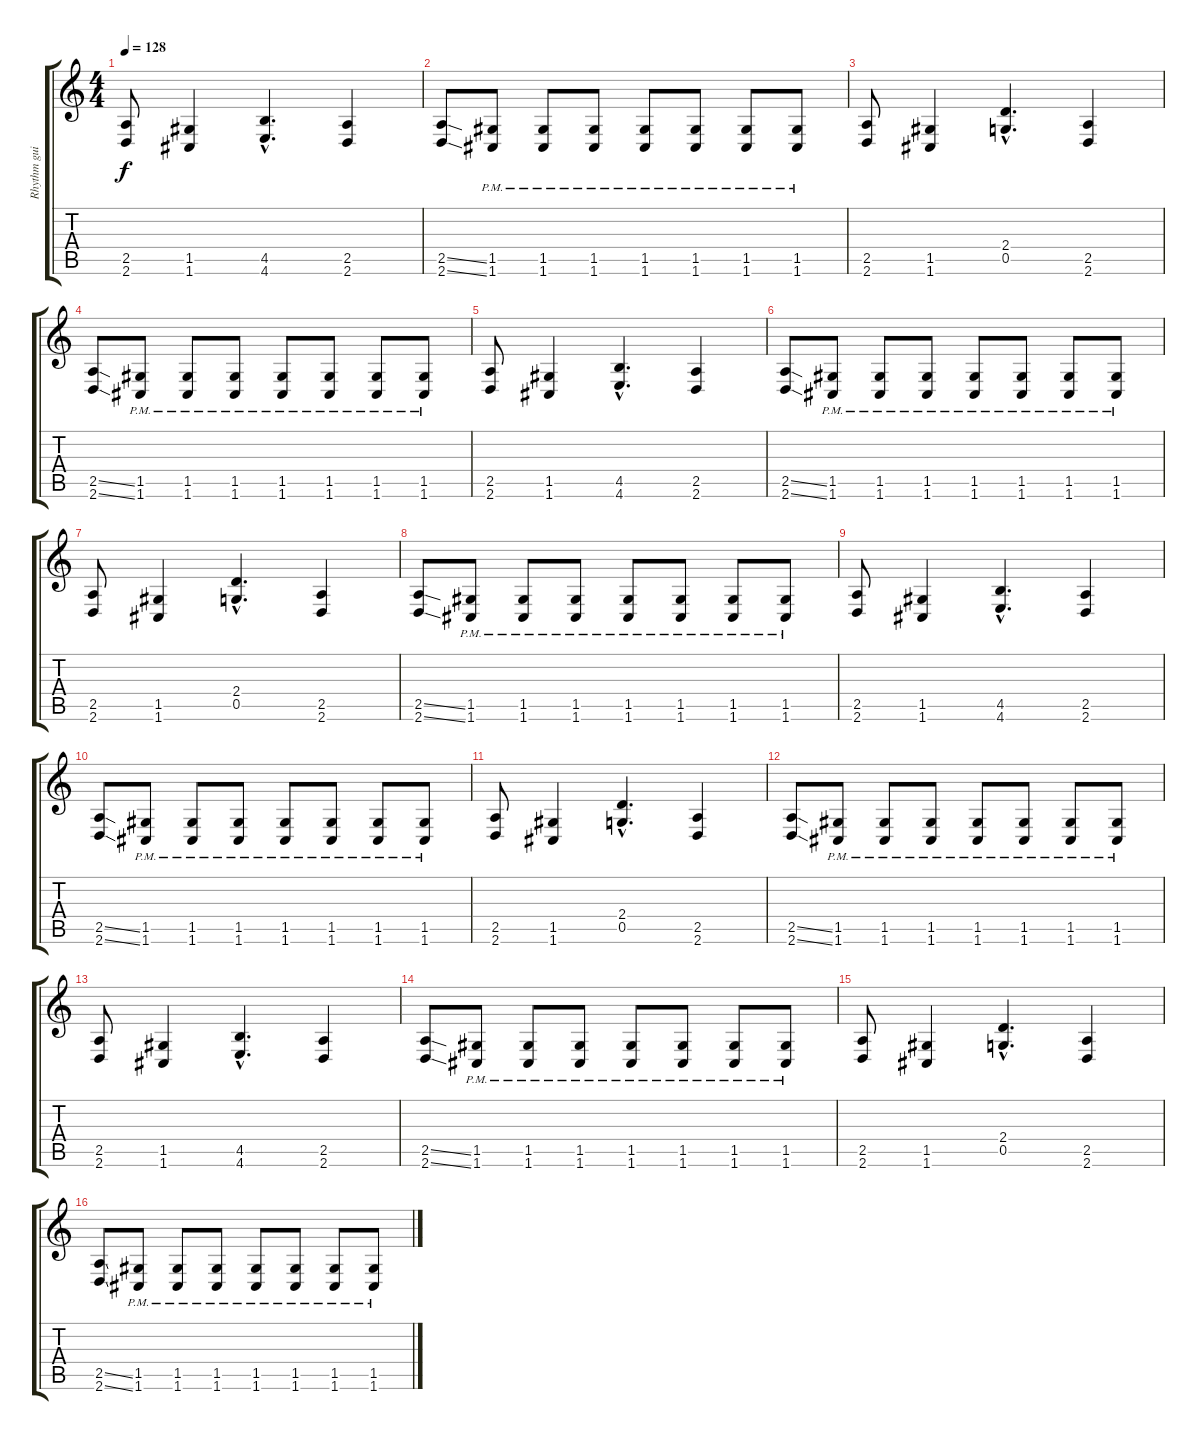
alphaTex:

\track ("Rhythm guitar" "Rhythm gui") {instrument overdrivenguitar}
\staff {score tabs}
\tuning (D4 A3 F3 C3 G2 C2) {hide}
\ts (4 4)
\tempo 128
\clef g2
\ks c
(2.5 2.6).8{dy f} (1.5 1.6).4 (4.5{hac} 4.6{hac}).4{d} (2.5 2.6).4 |
(2.5{ss} 2.6{ss}).8 (1.5{pm} 1.6{pm}).8 (1.5{pm} 1.6{pm}).8 (1.5{pm} 1.6{pm}).8 (1.5{pm} 1.6{pm}).8 (1.5{pm} 1.6{pm}).8 (1.5{pm} 1.6{pm}).8 (1.5{pm} 1.6{pm}).8 |
(2.5 2.6).8 (1.5 1.6).4 (2.4{hac} 0.5{hac}).4{d} (2.5 2.6).4 |
(2.5{ss} 2.6{ss}).8 (1.5{pm} 1.6{pm}).8 (1.5{pm} 1.6{pm}).8 (1.5{pm} 1.6{pm}).8 (1.5{pm} 1.6{pm}).8 (1.5{pm} 1.6{pm}).8 (1.5{pm} 1.6{pm}).8 (1.5{pm} 1.6{pm}).8 |
(2.5 2.6).8 (1.5 1.6).4 (4.5{hac} 4.6{hac}).4{d} (2.5 2.6).4 |
(2.5{ss} 2.6{ss}).8 (1.5{pm} 1.6{pm}).8 (1.5{pm} 1.6{pm}).8 (1.5{pm} 1.6{pm}).8 (1.5{pm} 1.6{pm}).8 (1.5{pm} 1.6{pm}).8 (1.5{pm} 1.6{pm}).8 (1.5{pm} 1.6{pm}).8 |
(2.5 2.6).8 (1.5 1.6).4 (2.4{hac} 0.5{hac}).4{d} (2.5 2.6).4 |
(2.5{ss} 2.6{ss}).8 (1.5{pm} 1.6{pm}).8 (1.5{pm} 1.6{pm}).8 (1.5{pm} 1.6{pm}).8 (1.5{pm} 1.6{pm}).8 (1.5{pm} 1.6{pm}).8 (1.5{pm} 1.6{pm}).8 (1.5{pm} 1.6{pm}).8 |
(2.5 2.6).8 (1.5 1.6).4 (4.5{hac} 4.6{hac}).4{d} (2.5 2.6).4 |
(2.5{ss} 2.6{ss}).8 (1.5{pm} 1.6{pm}).8 (1.5{pm} 1.6{pm}).8 (1.5{pm} 1.6{pm}).8 (1.5{pm} 1.6{pm}).8 (1.5{pm} 1.6{pm}).8 (1.5{pm} 1.6{pm}).8 (1.5{pm} 1.6{pm}).8 |
(2.5 2.6).8 (1.5 1.6).4 (2.4{hac} 0.5{hac}).4{d} (2.5 2.6).4 |
(2.5{ss} 2.6{ss}).8{volume 11} (1.5{pm} 1.6{pm}).8 (1.5{pm} 1.6{pm}).8 (1.5{pm} 1.6{pm}).8 (1.5{pm} 1.6{pm}).8 (1.5{pm} 1.6{pm}).8 (1.5{pm} 1.6{pm}).8 (1.5{pm} 1.6{pm}).8 |
(2.5 2.6).8 (1.5 1.6).4 (4.5{hac} 4.6{hac}).4{d} (2.5 2.6).4 |
(2.5{ss} 2.6{ss}).8{volume 0} (1.5{pm} 1.6{pm}).8 (1.5{pm} 1.6{pm}).8 (1.5{pm} 1.6{pm}).8 (1.5{pm} 1.6{pm}).8 (1.5{pm} 1.6{pm}).8 (1.5{pm} 1.6{pm}).8 (1.5{pm} 1.6{pm}).8 |
(2.5 2.6).8 (1.5 1.6).4 (2.4{hac} 0.5{hac}).4{d} (2.5 2.6).4 |
(2.5{ss} 2.6{ss}).8 (1.5{pm} 1.6{pm}).8 (1.5{pm} 1.6{pm}).8 (1.5{pm} 1.6{pm}).8 (1.5{pm} 1.6{pm}).8 (1.5{pm} 1.6{pm}).8 (1.5{pm} 1.6{pm}).8 (1.5{pm} 1.6{pm}).8
